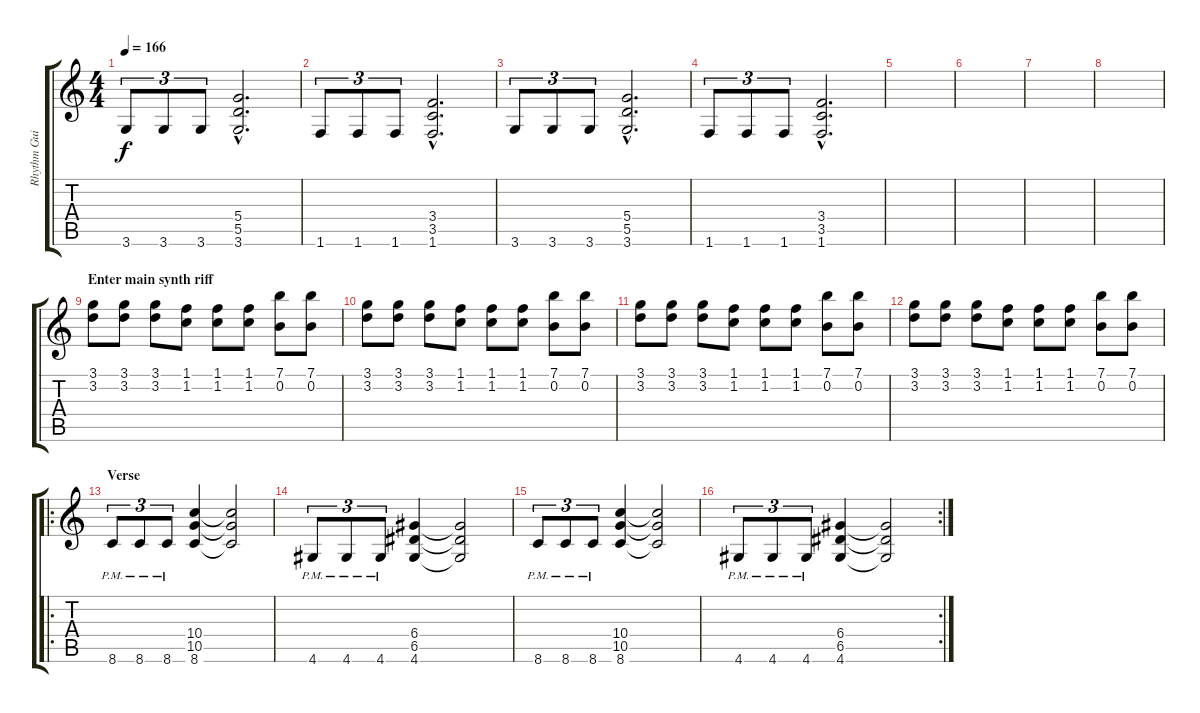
\track ("Rhythm Guitar" "Rhythm Gui") {instrument distortionguitar}
\staff {score tabs}
\tuning (E4 B3 G3 D3 A2 E2) {hide}
\ts (4 4)
\tempo 166
\clef g2
\ks c
3.6.8{tu (3 2) dy f} 3.6.8{tu (3 2)} 3.6.8{tu (3 2)} (5.4{hac} 5.5{hac} 3.6{hac}).2{d} |
1.6.8{tu (3 2)} 1.6.8{tu (3 2)} 1.6.8{tu (3 2)} (3.4{hac} 3.5{hac} 1.6{hac}).2{d} |
3.6.8{tu (3 2)} 3.6.8{tu (3 2)} 3.6.8{tu (3 2)} (5.4{hac} 5.5{hac} 3.6{hac}).2{d} |
1.6.8{tu (3 2)} 1.6.8{tu (3 2)} 1.6.8{tu (3 2)} (3.4{hac} 3.5{hac} 1.6{hac}).2{d} |
|
|
|
|
\section ("" "Enter main synth riff")
(3.1 3.2).8 (3.1 3.2).8 (3.1 3.2).8 (1.1 1.2).8 (1.1 1.2).8 (1.1 1.2).8 (7.1 0.2).8 (7.1 0.2).8 |
(3.1 3.2).8 (3.1 3.2).8 (3.1 3.2).8 (1.1 1.2).8 (1.1 1.2).8 (1.1 1.2).8 (7.1 0.2).8 (7.1 0.2).8 |
(3.1 3.2).8 (3.1 3.2).8 (3.1 3.2).8 (1.1 1.2).8 (1.1 1.2).8 (1.1 1.2).8 (7.1 0.2).8 (7.1 0.2).8 |
(3.1 3.2).8 (3.1 3.2).8 (3.1 3.2).8 (1.1 1.2).8 (1.1 1.2).8 (1.1 1.2).8 (7.1 0.2).8 (7.1 0.2).8 |
\ro
\section ("" "Verse")
8.6{pm}.8{tu (3 2)} 8.6{pm}.8{tu (3 2)} 8.6{pm}.8{tu (3 2)} (10.4 10.5 8.6).4 (10.4{t} 10.5{t} 8.6{t}).2 |
4.6{pm}.8{tu (3 2)} 4.6{pm}.8{tu (3 2)} 4.6{pm}.8{tu (3 2)} (6.4 6.5 4.6).4 (6.4{t} 6.5{t} 4.6{t}).2 |
8.6{pm}.8{tu (3 2)} 8.6{pm}.8{tu (3 2)} 8.6{pm}.8{tu (3 2)} (10.4 10.5 8.6).4 (10.4{t} 10.5{t} 8.6{t}).2 |
\rc 2
4.6{pm}.8{tu (3 2)} 4.6{pm}.8{tu (3 2)} 4.6{pm}.8{tu (3 2)} (6.4 6.5 4.6).4 (6.4{t} 6.5{t} 4.6{t}).2
